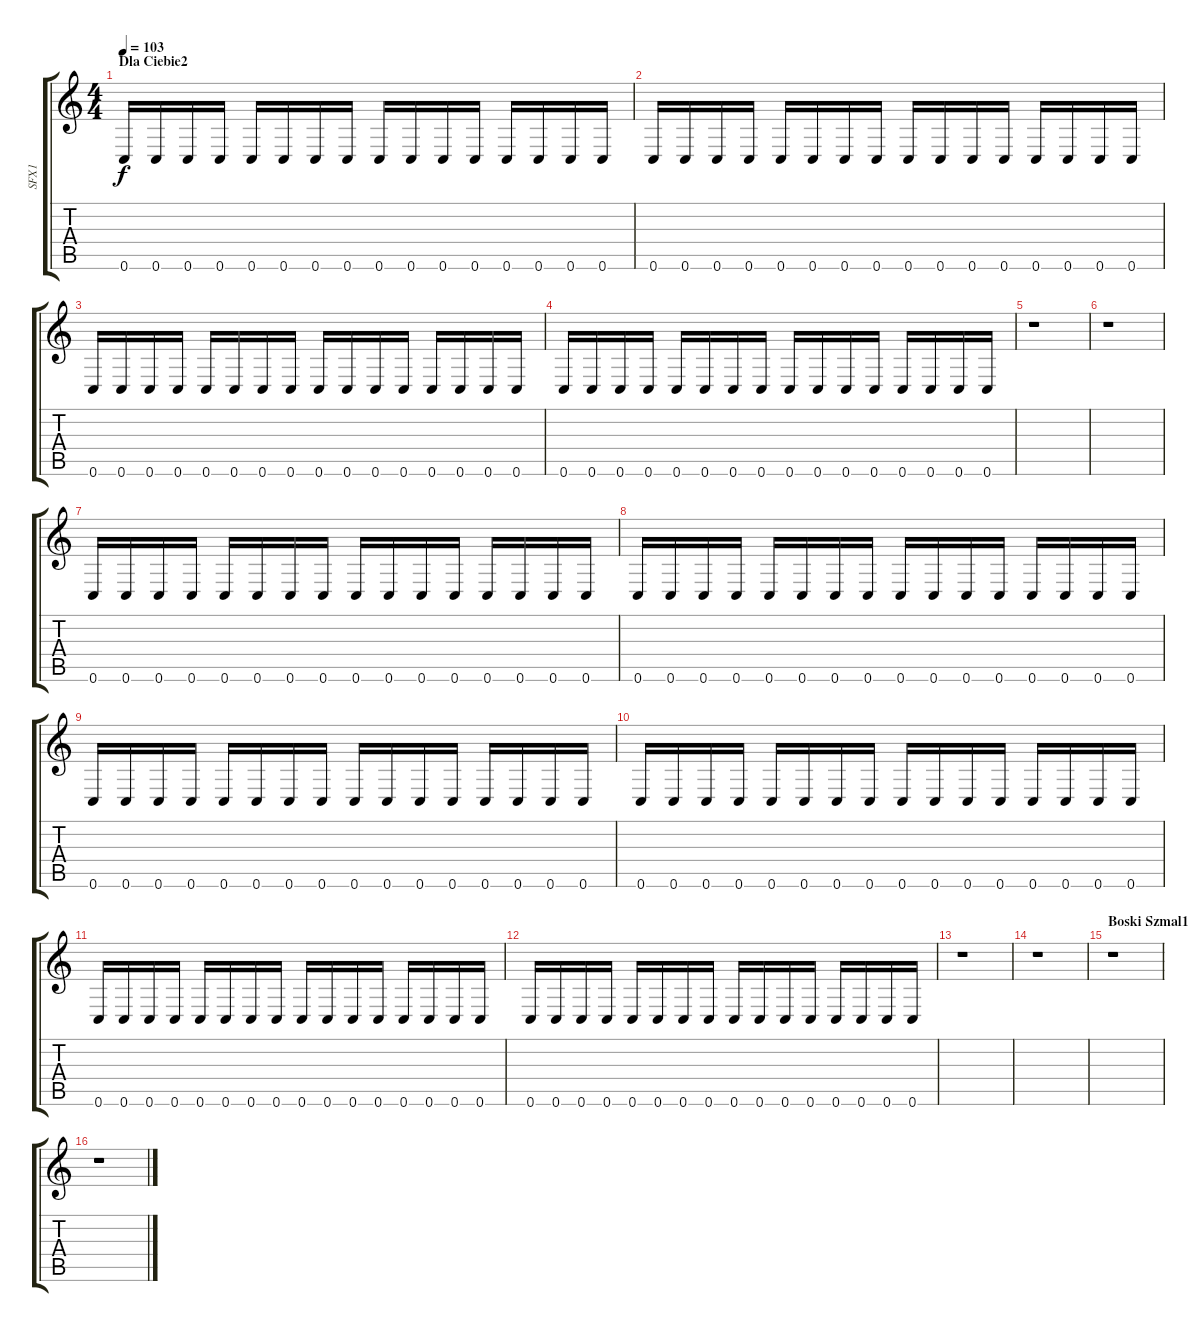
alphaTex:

\track ("SFX1" "SFX1") {instrument banjo}
\staff {score tabs}
\tuning (D4 A3 F3 C3 G2 C2) {hide}
\displaytranspose 12
\ts (4 4)
\section ("" "Dla Ciebie2")
\tempo 103
\clef g2
\ks c
0.6.16{dy f volume 8 balance 8 instrument lead5charang} 0.6.16 0.6.16 0.6.16 0.6.16 0.6.16 0.6.16 0.6.16 0.6.16 0.6.16 0.6.16 0.6.16 0.6.16 0.6.16 0.6.16 0.6.16 |
0.6.16{volume 8 balance 8 instrument lead5charang} 0.6.16 0.6.16 0.6.16 0.6.16 0.6.16 0.6.16 0.6.16 0.6.16 0.6.16 0.6.16 0.6.16 0.6.16 0.6.16 0.6.16 0.6.16 |
0.6.16{volume 8 balance 8 instrument lead5charang} 0.6.16 0.6.16 0.6.16 0.6.16 0.6.16 0.6.16 0.6.16 0.6.16 0.6.16 0.6.16 0.6.16 0.6.16 0.6.16 0.6.16 0.6.16 |
0.6.16{volume 8 balance 8 instrument lead5charang} 0.6.16 0.6.16 0.6.16 0.6.16 0.6.16 0.6.16 0.6.16 0.6.16 0.6.16 0.6.16 0.6.16 0.6.16 0.6.16 0.6.16 0.6.16 |
r.1 |
r.1 |
0.6.16{volume 8 balance 8 instrument lead5charang} 0.6.16 0.6.16 0.6.16 0.6.16 0.6.16 0.6.16 0.6.16 0.6.16 0.6.16 0.6.16 0.6.16 0.6.16 0.6.16 0.6.16 0.6.16 |
0.6.16{volume 8 balance 8 instrument lead5charang} 0.6.16 0.6.16 0.6.16 0.6.16 0.6.16 0.6.16 0.6.16 0.6.16 0.6.16 0.6.16 0.6.16 0.6.16 0.6.16 0.6.16 0.6.16 |
0.6.16{volume 8 balance 8 instrument lead5charang} 0.6.16 0.6.16 0.6.16 0.6.16 0.6.16 0.6.16 0.6.16 0.6.16 0.6.16 0.6.16 0.6.16 0.6.16 0.6.16 0.6.16 0.6.16 |
0.6.16{volume 8 balance 8 instrument lead5charang} 0.6.16 0.6.16 0.6.16 0.6.16 0.6.16 0.6.16 0.6.16 0.6.16 0.6.16 0.6.16 0.6.16 0.6.16 0.6.16 0.6.16 0.6.16 |
0.6.16{volume 8 balance 8 instrument lead5charang} 0.6.16 0.6.16 0.6.16 0.6.16 0.6.16 0.6.16 0.6.16 0.6.16 0.6.16 0.6.16 0.6.16 0.6.16 0.6.16 0.6.16 0.6.16 |
0.6.16{volume 8 balance 8 instrument lead5charang} 0.6.16 0.6.16 0.6.16 0.6.16 0.6.16 0.6.16 0.6.16 0.6.16 0.6.16 0.6.16 0.6.16 0.6.16 0.6.16 0.6.16 0.6.16 |
r.1 |
r.1 |
\section ("" "Boski Szmal1")
r.1 |
r.1
